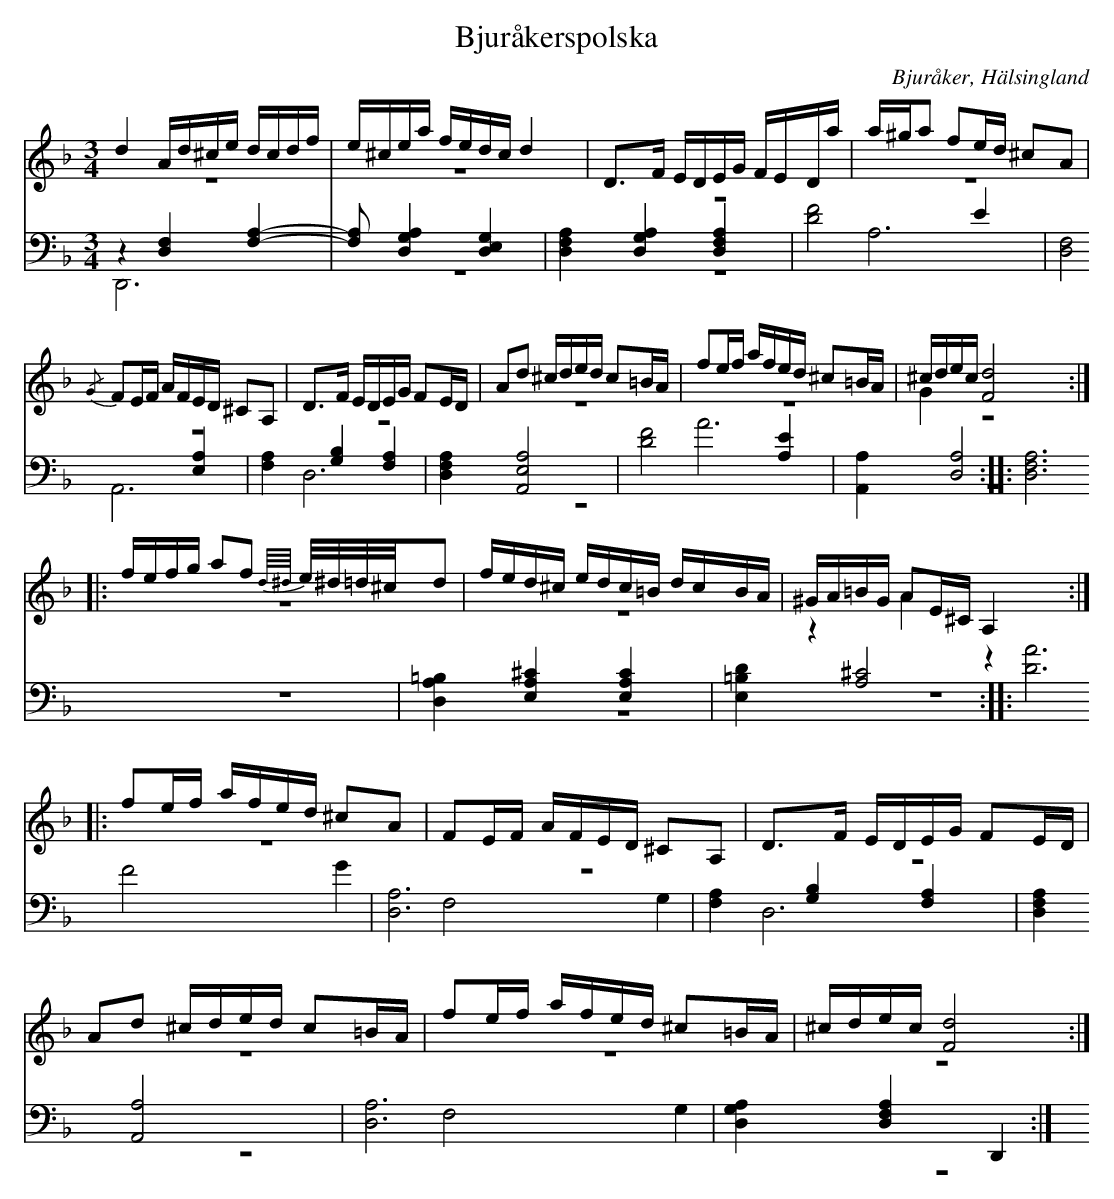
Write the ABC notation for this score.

X:1
T: Bjuråkerspolska
O: Bjuråker, Hälsingland
M: 3/4
L: 1/16
K: Dm
V:1
V:2 merge
V:3
V:4 merge
V:1
d4 Ad^ce dcdf |e^cea fedc d4|D2>F2 EDEG FEDa|a^ga2 f2ed ^c2A2|
{/G}F2EF AFED ^C2A,2|D2>F2 EDEG F2ED|A2d2 ^cded c2=BA|f2ef afed ^c2=BA|^cdec [F8d8]:|
|:fefg a2f2 {d//^d//}e/^d/=d/^c/d2 |fed^c edc=B dcBA|^GA=BG A2E^C A,4:|
|:f2ef afed ^c2A2|F2EF AFED ^C2A,2|D2>F2 EDEG F2ED|
A2d2 ^cded c2=BA|f2ef afed ^c2=BA|^cdec [F8d8]:|
V:2
z12|z12|z12|z12|
z12|z12|z12|z12|G4 z8:|
|:z12|z12|z4 A4 z4:|
|:z12|z12|z12|
z12|z12|z12:|
V:3 clef=bass
z4 [D,4F,4] [F,4A,4]-|[F,2A,2] [D,4G,4A,4] [D,4E,4G,4]|[D,4F,4A,4] [D,4G,4A,4] [D,4F,4A,4]|[D8F8] E4|
[D,8F,8] [E,4A,4]|[F,4A,4] [G,4B,4] [F,4A,4]|[D,4F,4A,4] [A,,8E,8A,8]|[D8F8] [A,4E4]|[A,,4A,4] [D,8A,8]:|
|:[D,12F,12A,12]|[D,4A,4=B,4] [E,4A,4^C4] [E,4A,4C4]|[E,4=B,4D4] [A,8^C8]:|
|:[D12A12]|[D,12A,12]|[F,4A,4] [G,4B,4] [F,4A,4]|
[D,4F,4A,4] [A,,8A,8]|[D,12A,12]|[D,4G,4A,4] [D,4F,4A,4] D,,4:|
V:4 clef=bass
D,,12|z12|z12|A,12|
A,,12|D,12|z12|A12|z12:|
|:z12|z12|z12:|
|:F8 G4|F,8 G,4|D,12|
z12|F,8 G,4|z12:|
